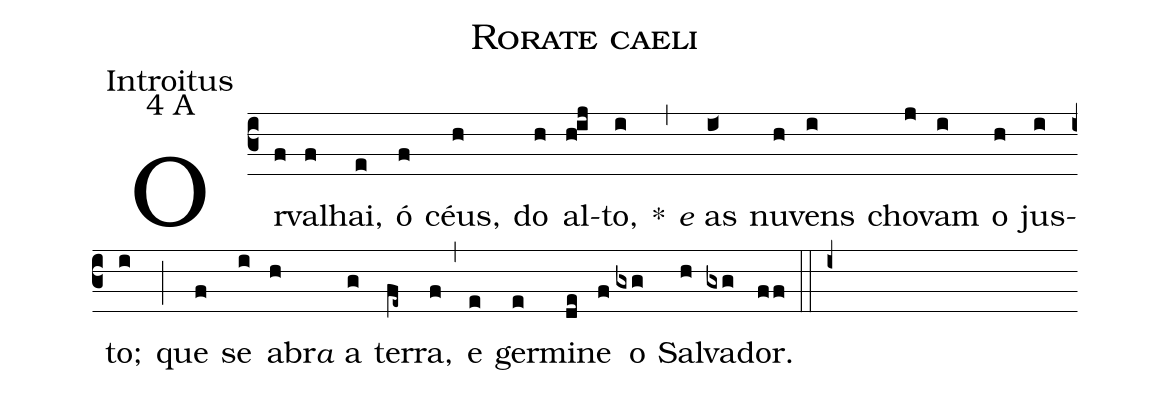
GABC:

name: Rorate caeli;
office-part: Introitus;
mode: 4;
mode-differentia: A;
%%
(c3)

Or(f)va(f)lhai,(e) ó(f) céus,(h) do(h) al(hij)to,(i) *(,) <e>e</e> as(i<) nu(h)vens(i) cho(j)vam(i) o(h) jus(i)to;(i) (;) que(f) se(i) a(h)br<e>a</e> a(g) ter(fe~)ra,(f) (,) e(e) ger(e)mi(de)ne(f) o(gxg) Sal(h)va(gxg)dor.(ff)

(::)

(i+)
